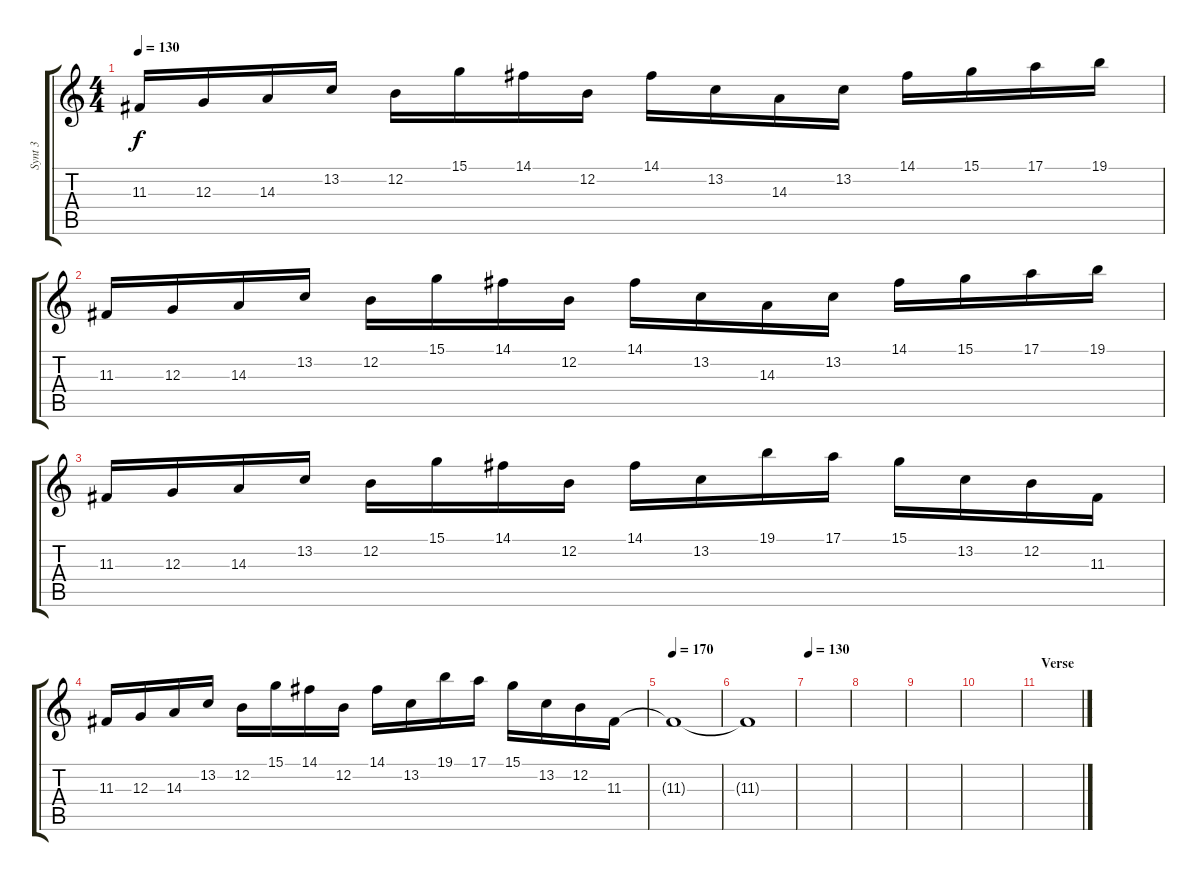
\track ("Synt 3" "Synt 3") {instrument fx4atmosphere}
\staff {score tabs}
\tuning (E4 B3 G3 D3 A2 E2) {hide}
\ts (4 4)
\tempo 130
\clef g2
\ks c
11.3.16{dy f} 12.3.16 14.3.16 13.2.16 12.2.16 15.1.16 14.1.16 12.2.16 14.1.16 13.2.16 14.3.16 13.2.16 14.1.16 15.1.16 17.1.16 19.1.16 |
11.3.16 12.3.16 14.3.16 13.2.16 12.2.16 15.1.16 14.1.16 12.2.16 14.1.16 13.2.16 14.3.16 13.2.16 14.1.16 15.1.16 17.1.16 19.1.16 |
11.3.16 12.3.16 14.3.16 13.2.16 12.2.16 15.1.16 14.1.16 12.2.16 14.1.16 13.2.16 19.1.16 17.1.16 15.1.16 13.2.16 12.2.16 11.3.16 |
11.3.16 12.3.16 14.3.16 13.2.16 12.2.16 15.1.16 14.1.16 12.2.16 14.1.16 13.2.16 19.1.16 17.1.16 15.1.16 13.2.16 12.2.16 11.3.16 |
\tempo 170
11.3{t}.1 |
11.3{t}.1 |
\tempo 130
|
|
|
|
\section ("" "Verse")
